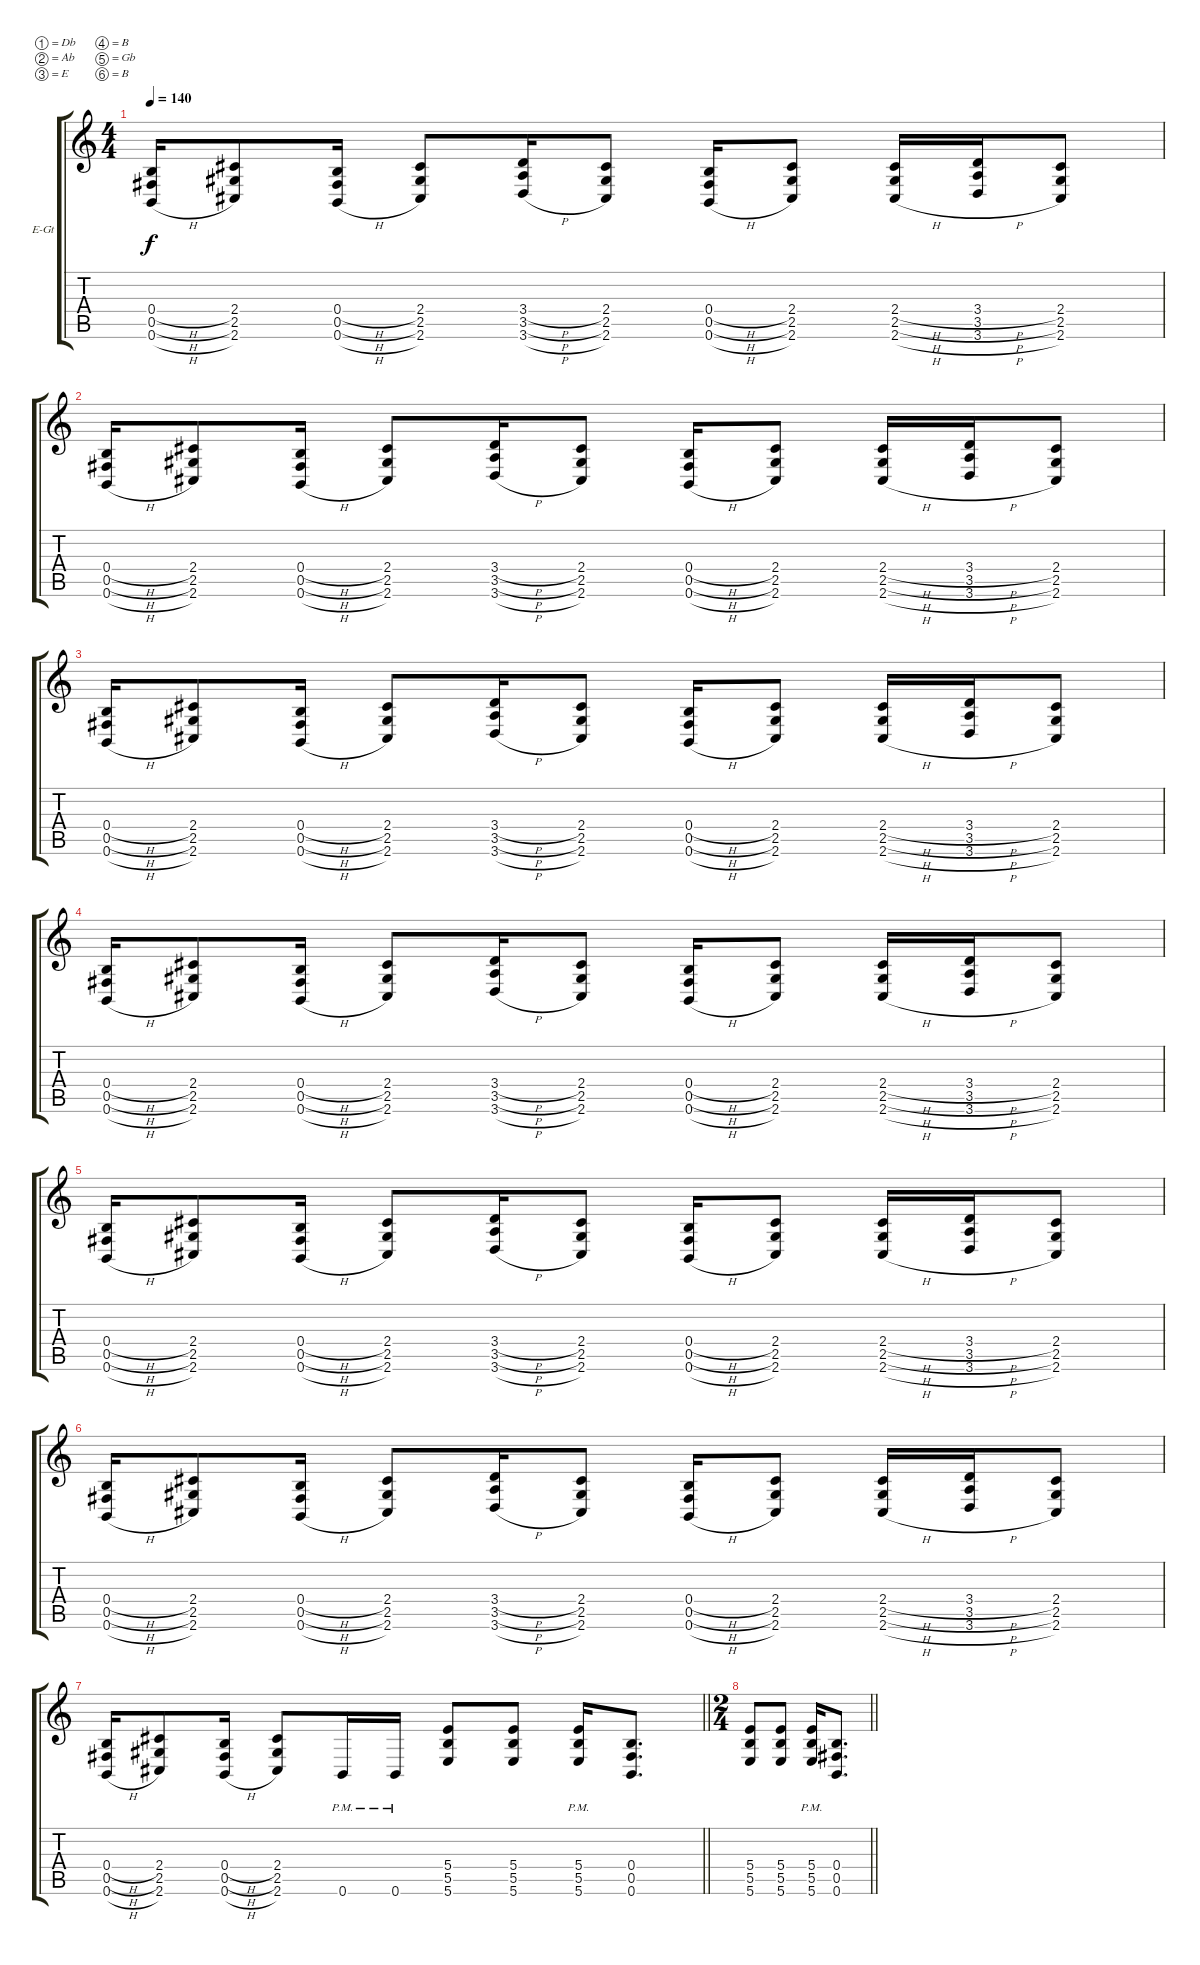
\bracketExtendMode groupsimilarinstruments
\firstSystemTrackNameOrientation horizontal
\otherSystemsTrackNameOrientation horizontal
\track ("Guitar 02" "E-Gt") {instrument overdrivenguitar}
\staff {score tabs}
\tuning (Db4 Ab3 E3 B2 Gb2 B1)
\ts (4 4)
\tempo 140
\clef g2
\ks c
(0.4{h} 0.5{h} 0.6{h}).16{dy f} (2.4 2.5 2.6).8 (0.4{h} 0.5{h} 0.6{h}).16 (2.4 2.5 2.6).8 (3.4{h} 3.5{h} 3.6{h}).16 (2.4 2.5 2.6).8 (0.4{h} 0.5{h} 0.6{h}).16 (2.4 2.5 2.6).8 (2.4{h} 2.5{h} 2.6{h}).16 (3.4{h} 3.5{h} 3.6{h}).16 (2.4 2.5 2.6).8 |
(0.4{h} 0.5{h} 0.6{h}).16 (2.4 2.5 2.6).8 (0.4{h} 0.5{h} 0.6{h}).16 (2.4 2.5 2.6).8 (3.4{h} 3.5{h} 3.6{h}).16 (2.4 2.5 2.6).8 (0.4{h} 0.5{h} 0.6{h}).16 (2.4 2.5 2.6).8 (2.4{h} 2.5{h} 2.6{h}).16 (3.4{h} 3.5{h} 3.6{h}).16 (2.4 2.5 2.6).8 |
(0.4{h} 0.5{h} 0.6{h}).16 (2.4 2.5 2.6).8 (0.4{h} 0.5{h} 0.6{h}).16 (2.4 2.5 2.6).8 (3.4{h} 3.5{h} 3.6{h}).16 (2.4 2.5 2.6).8 (0.4{h} 0.5{h} 0.6{h}).16 (2.4 2.5 2.6).8 (2.4{h} 2.5{h} 2.6{h}).16 (3.4{h} 3.5{h} 3.6{h}).16 (2.4 2.5 2.6).8 |
(0.4{h} 0.5{h} 0.6{h}).16 (2.4 2.5 2.6).8 (0.4{h} 0.5{h} 0.6{h}).16 (2.4 2.5 2.6).8 (3.4{h} 3.5{h} 3.6{h}).16 (2.4 2.5 2.6).8 (0.4{h} 0.5{h} 0.6{h}).16 (2.4 2.5 2.6).8 (2.4{h} 2.5{h} 2.6{h}).16 (3.4{h} 3.5{h} 3.6{h}).16 (2.4 2.5 2.6).8 |
(0.4{h} 0.5{h} 0.6{h}).16 (2.4 2.5 2.6).8 (0.4{h} 0.5{h} 0.6{h}).16 (2.4 2.5 2.6).8 (3.4{h} 3.5{h} 3.6{h}).16 (2.4 2.5 2.6).8 (0.4{h} 0.5{h} 0.6{h}).16 (2.4 2.5 2.6).8 (2.4{h} 2.5{h} 2.6{h}).16 (3.4{h} 3.5{h} 3.6{h}).16 (2.4 2.5 2.6).8 |
(0.4{h} 0.5{h} 0.6{h}).16 (2.4 2.5 2.6).8 (0.4{h} 0.5{h} 0.6{h}).16 (2.4 2.5 2.6).8 (3.4{h} 3.5{h} 3.6{h}).16 (2.4 2.5 2.6).8 (0.4{h} 0.5{h} 0.6{h}).16 (2.4 2.5 2.6).8 (2.4{h} 2.5{h} 2.6{h}).16 (3.4{h} 3.5{h} 3.6{h}).16 (2.4 2.5 2.6).8 |
\barLineRight lightlight
(0.4{h} 0.5{h} 0.6{h}).16 (2.4 2.5 2.6).8 (0.4{h} 0.5{h} 0.6{h}).16 (2.4 2.5 2.6).8 0.6{pm}.16 0.6{pm}.16 (5.4 5.5 5.6).8 (5.4 5.5 5.6).8 (5.4{pm} 5.5{pm} 5.6{pm}).16 (0.4 0.5 0.6).8{d} |
\ts (2 4)
\beaming (8 2 2)
\barLineRight lightlight
(5.4 5.5 5.6).8 (5.4 5.5 5.6).8 (5.4{pm} 5.5{pm} 5.6{pm}).16 (0.4 0.5 0.6).8{d}
